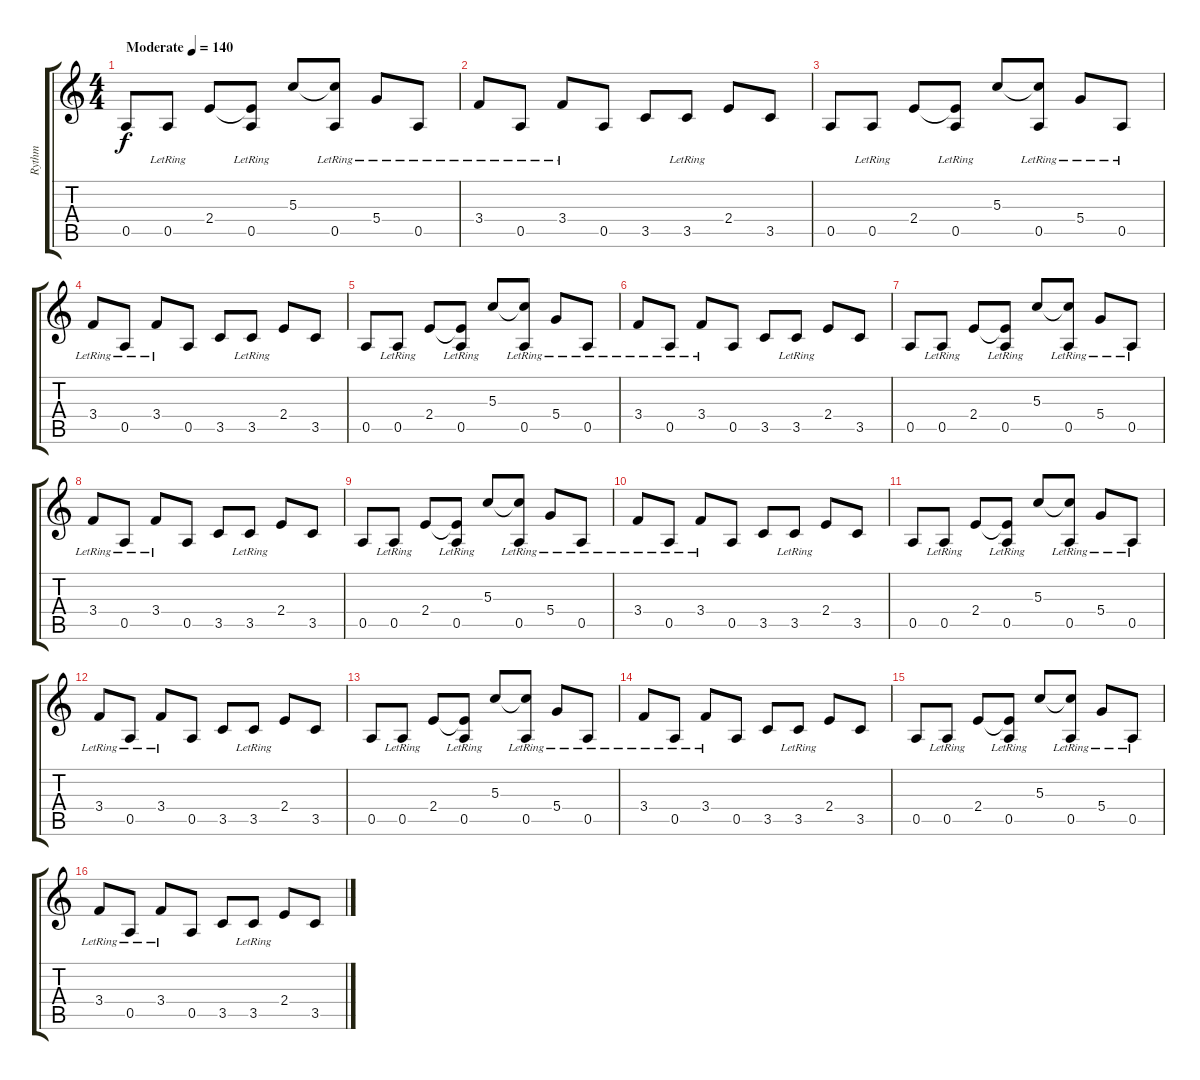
\track ("Rythm" "Rythm") {instrument distortionguitar}
\staff {score tabs}
\tuning (E4 B3 G3 D3 A2 E2) {hide}
\ts (4 4)
\tempo (140 "Moderate")
\clef g2
\ks c
0.5.8{dy f instrument distortionguitar} 0.5{lr}.8 2.4.8 (2.4{t} 0.5{lr}).8 5.3.8 (5.3{t} 0.5{lr}).8 5.4{lr}.8 0.5{lr}.8 |
3.4{lr}.8 0.5{lr}.8 3.4{lr}.8 0.5.8 3.5.8 3.5{lr}.8 2.4.8 3.5.8 |
0.5.8 0.5{lr}.8 2.4.8 (2.4{t} 0.5{lr}).8 5.3.8 (5.3{t} 0.5{lr}).8 5.4{lr}.8 0.5{lr}.8 |
3.4{lr}.8 0.5{lr}.8 3.4{lr}.8 0.5.8 3.5.8 3.5{lr}.8 2.4.8 3.5.8 |
0.5.8 0.5{lr}.8 2.4.8 (2.4{t} 0.5{lr}).8 5.3.8 (5.3{t} 0.5{lr}).8 5.4{lr}.8 0.5{lr}.8 |
3.4{lr}.8 0.5{lr}.8 3.4{lr}.8 0.5.8 3.5.8 3.5{lr}.8 2.4.8 3.5.8 |
0.5.8 0.5{lr}.8 2.4.8 (2.4{t} 0.5{lr}).8 5.3.8 (5.3{t} 0.5{lr}).8 5.4{lr}.8 0.5{lr}.8 |
3.4{lr}.8 0.5{lr}.8 3.4{lr}.8 0.5.8 3.5.8 3.5{lr}.8 2.4.8 3.5.8 |
0.5.8 0.5{lr}.8 2.4.8 (2.4{t} 0.5{lr}).8 5.3.8 (5.3{t} 0.5{lr}).8 5.4{lr}.8 0.5{lr}.8 |
3.4{lr}.8 0.5{lr}.8 3.4{lr}.8 0.5.8 3.5.8 3.5{lr}.8 2.4.8 3.5.8 |
0.5.8 0.5{lr}.8 2.4.8 (2.4{t} 0.5{lr}).8 5.3.8 (5.3{t} 0.5{lr}).8 5.4{lr}.8 0.5{lr}.8 |
3.4{lr}.8 0.5{lr}.8 3.4{lr}.8 0.5.8 3.5.8 3.5{lr}.8 2.4.8 3.5.8 |
0.5.8 0.5{lr}.8 2.4.8 (2.4{t} 0.5{lr}).8 5.3.8 (5.3{t} 0.5{lr}).8 5.4{lr}.8 0.5{lr}.8 |
3.4{lr}.8 0.5{lr}.8 3.4{lr}.8 0.5.8 3.5.8 3.5{lr}.8 2.4.8 3.5.8 |
0.5.8 0.5{lr}.8 2.4.8 (2.4{t} 0.5{lr}).8 5.3.8 (5.3{t} 0.5{lr}).8 5.4{lr}.8 0.5{lr}.8 |
3.4{lr}.8 0.5{lr}.8 3.4{lr}.8 0.5.8 3.5.8 3.5{lr}.8 2.4.8 3.5.8
